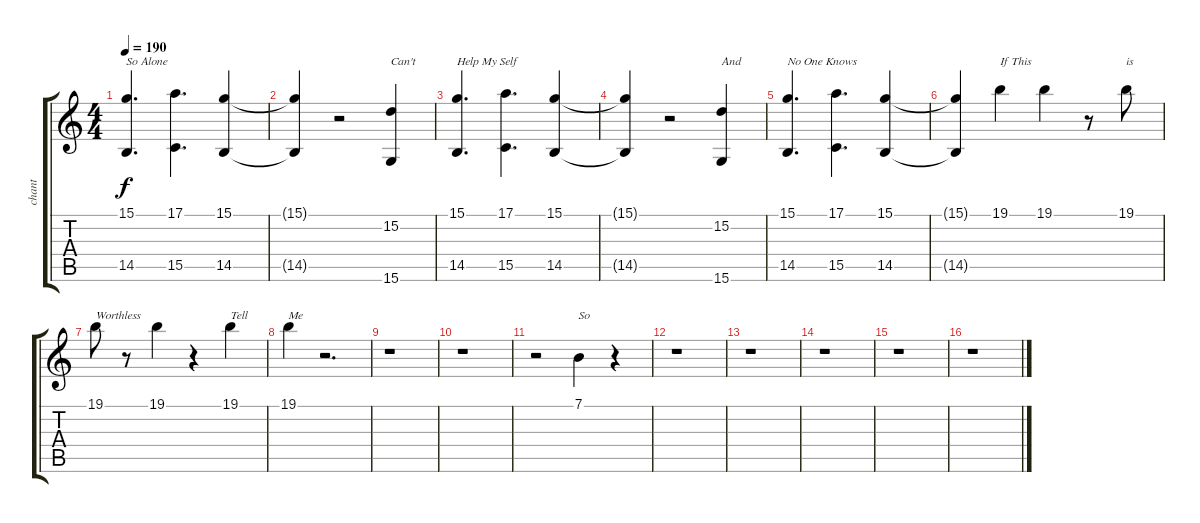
\track ("chant" "chant") {instrument lead6voice}
\staff {score tabs}
\tuning (E4 B3 G3 D3 A2 E2) {hide}
\ts (4 4)
\tempo 190
\clef g2
\ks c
(15.1 14.5).4{d txt "So Alone" dy f} (17.1 15.5).4{d} (15.1 14.5).4 |
(15.1{t} 14.5{t}).4 r.2 (15.2 15.6).4{txt "Can't"} |
(15.1 14.5).4{d txt "Help My Self"} (17.1 15.5).4{d} (15.1 14.5).4 |
(15.1{t} 14.5{t}).4 r.2 (15.2 15.6).4{txt "And"} |
(15.1 14.5).4{d txt "No One Knows"} (17.1 15.5).4{d} (15.1 14.5).4 |
(15.1{t} 14.5{t}).4 19.1.4{txt "If This"} 19.1.4 r.8 19.1.8{txt "is"} |
19.1.8{txt "Worthless"} r.8 19.1.4 r.4 19.1.4{txt "Tell"} |
19.1.4{txt "Me"} r.2{d} |
r.1 |
r.1 |
r.2 7.1.4{txt "So"} r.4 |
r.1 |
r.1 |
r.1 |
r.1 |
r.1
